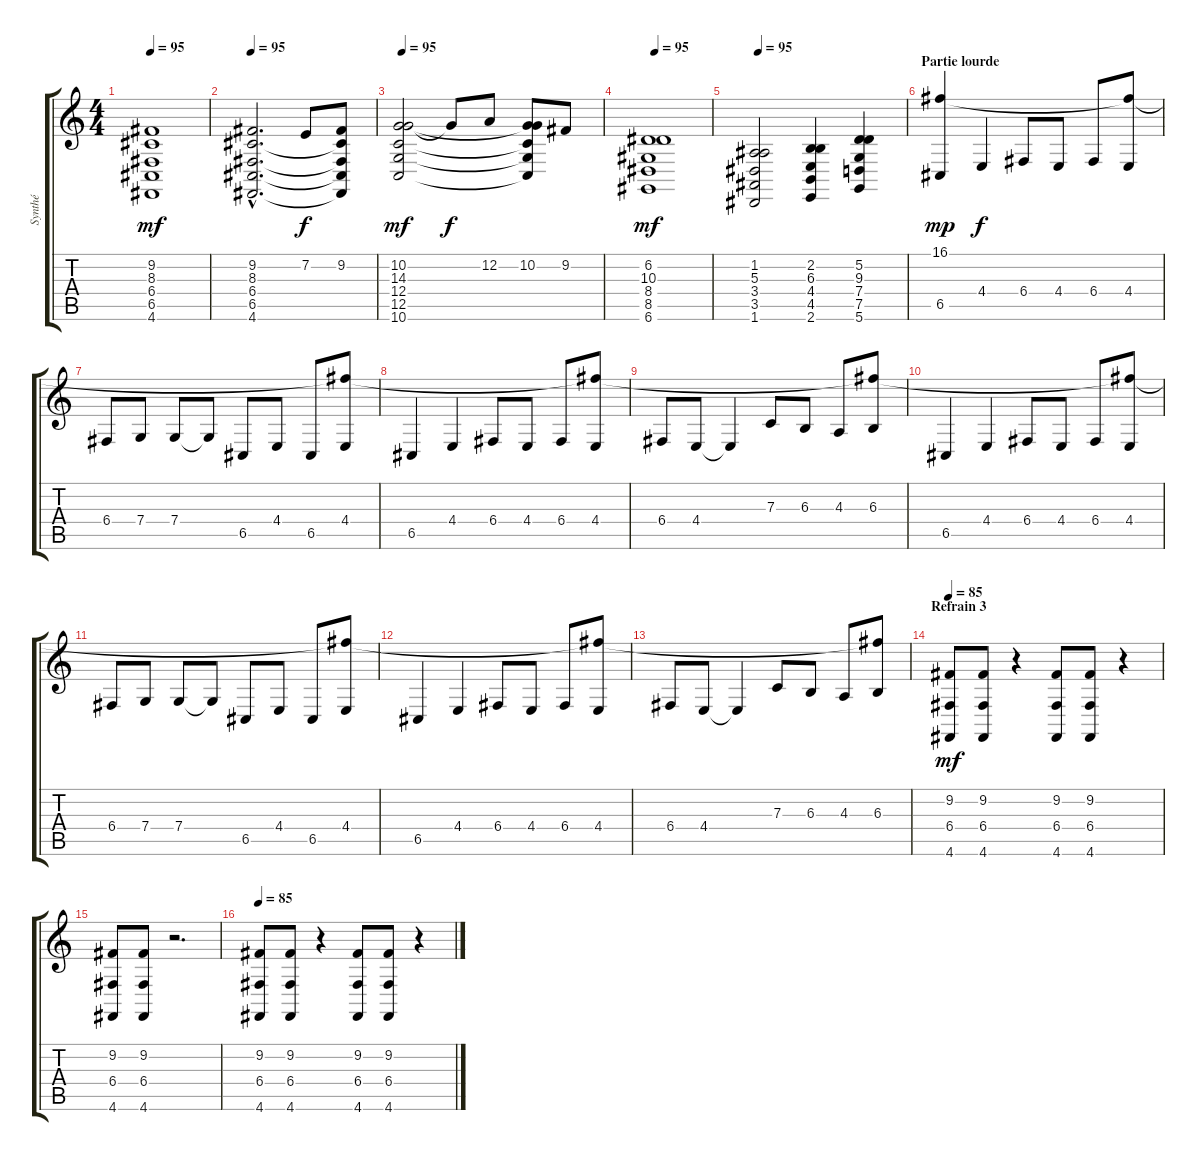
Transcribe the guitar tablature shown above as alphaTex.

\track ("Synthé" "Synthé") {instrument stringensemble1}
\staff {score tabs}
\tuning (D4 A3 F3 C3 G2 D2) {hide}
\ts (4 4)
\tempo 95
\clef g2
\ks c
(9.2 8.3 6.4 6.5 4.6).1{dy mf} |
\tempo 95
(9.2{hac} 8.3{hac} 6.4{hac} 6.5{hac} 4.6{hac}).2{d} 7.2.8{dy f} (9.2 8.3{t} 6.4{t} 6.5{t} 4.6{t}).8 |
\tempo 95
(10.2 14.3 12.4 12.5 10.6).2{dy mf} 10.2{t}.8{dy f} 12.2.8 (10.2 14.3{t} 12.4{t} 12.5{t} 10.6{t}).8 9.2.8 |
\tempo 95
(6.2 10.3 8.4 8.5 6.6).1{dy mf} |
\tempo 95
(1.2 5.3 3.4 3.5 1.6).2 (2.2 6.3 4.4 4.5 2.6).4 (5.2 9.3 7.4 7.5 5.6).4 |
\section ("" "Partie lourde")
(16.1 6.5).4{dy mp} 4.4.4{dy f} 6.4.8 4.4.8 6.4.8 (16.1{t} 4.4).8 |
6.4.8 7.4.8 7.4.8 7.4{t}.8 6.5.8 4.4.8 6.5.8 (16.1{t} 4.4).8 |
6.5.4 4.4.4 6.4.8 4.4.8 6.4.8 (16.1{t} 4.4).8 |
6.4.8 4.4.8 4.4{t}.4 7.3.8 6.3.8 4.3.8 (16.1{t} 6.3).8 |
6.5.4 4.4.4 6.4.8 4.4.8 6.4.8 (16.1{t} 4.4).8 |
6.4.8 7.4.8 7.4.8 7.4{t}.8 6.5.8 4.4.8 6.5.8 (16.1{t} 4.4).8 |
6.5.4 4.4.4 6.4.8 4.4.8 6.4.8 (16.1{t} 4.4).8 |
6.4.8 4.4.8 4.4{t}.4 7.3.8 6.3.8 4.3.8 (16.1{t} 6.3).8 |
\section ("" "Refrain 3")
\tempo 85
(9.2 6.4 4.6).8{dy mf} (9.2 6.4 4.6).8 r.4 (9.2 6.4 4.6).8 (9.2 6.4 4.6).8 r.4 |
(9.2 6.4 4.6).8 (9.2 6.4 4.6).8 r.2{d} |
\tempo 85
(9.2 6.4 4.6).8 (9.2 6.4 4.6).8 r.4 (9.2 6.4 4.6).8 (9.2 6.4 4.6).8 r.4
